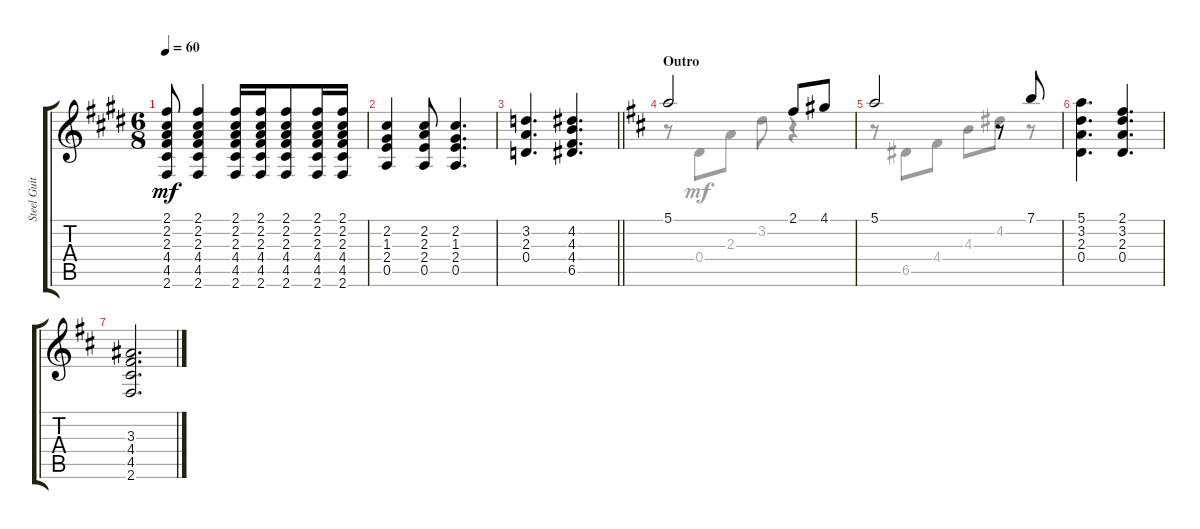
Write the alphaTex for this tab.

\track ("Steel Guitar" "Steel Guit") {instrument acousticguitarsteel}
\staff {score tabs}
\tuning (E4 B3 G3 D3 A2 E2) {hide}
\voice
\ts (6 8)
\tempo 60
\clef g2
\ks e
(2.1 2.2 2.3 4.4 4.5 2.6).8{dy mf} (2.1 2.2 2.3 4.4 4.5 2.6).4 (2.1 2.2 2.3 4.4 4.5 2.6).16 (2.1 2.2 2.3 4.4 4.5 2.6).16 (2.1 2.2 2.3 4.4 4.5 2.6).8 (2.1 2.2 2.3 4.4 4.5 2.6).16 (2.1 2.2 2.3 4.4 4.5 2.6).16 |
(2.2 1.3 2.4 0.5).4 (2.2 2.3 2.4 0.5).8 (2.2 1.3 2.4 0.5).4{d} |
\barLineRight lightlight
(3.2 2.3 0.4).4{d} (4.2 4.3 4.4 6.5).4{d} |
\section ("" "Outro")
\ks d
5.1.2 2.1.8 4.1.8 |
5.1.2 r.8 7.1.8 |
(5.1 3.2 2.3 0.4).4{d} (2.1 3.2 2.3 0.4).4{d} |
(3.3 4.4 4.5 2.6).2{d}
\voice
\clef g2
\ottava regular
\simile none
\ks e
|
|
\barLineRight lightlight
|
\ks d
r.8 0.4.8 2.3.8 3.2.8 r.4 |
r.8 6.5.8 4.4.8 4.3.8 4.2.8 r.8 |
|
